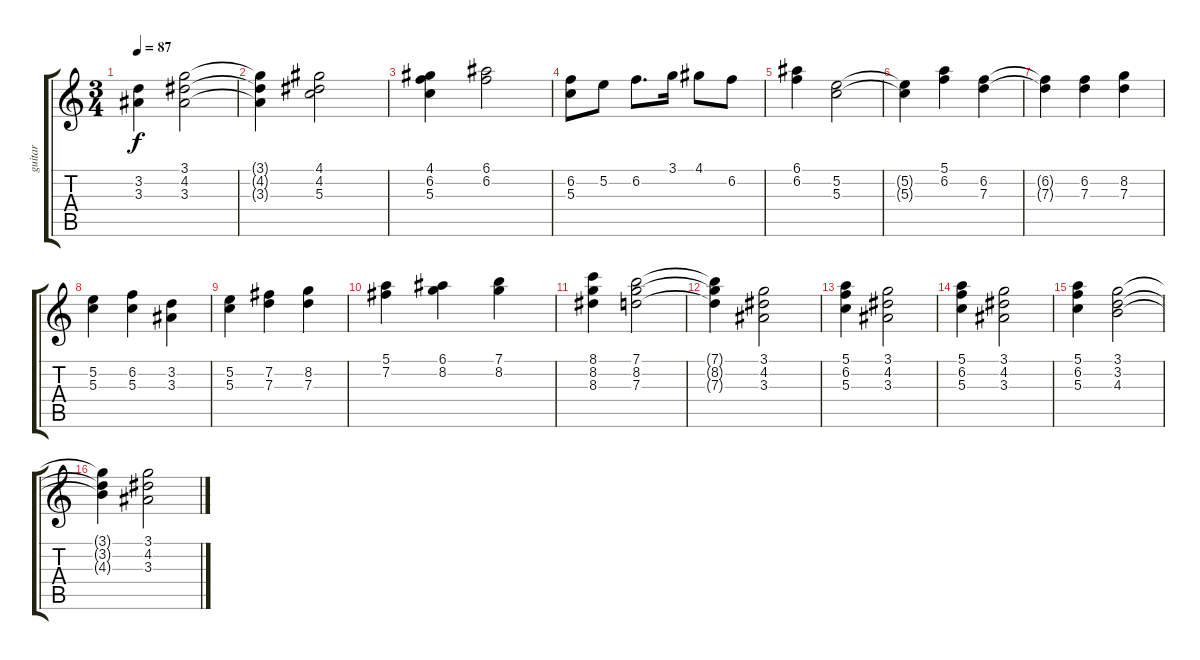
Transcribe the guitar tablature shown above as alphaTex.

\track ("guitar" "guitar") {instrument acousticguitarnylon}
\staff {score tabs}
\tuning (E4 B3 G3 D3 A2 E2) {hide}
\ts (3 4)
\tempo 87
\clef g2
\ks c
(3.2 3.3).4{dy f} (3.1 4.2 3.3).2 |
(3.1{t} 4.2{t} 3.3{t}).4 (4.1 4.2 5.3).2 |
(4.1 6.2 5.3).4 (6.1 6.2).2 |
(6.2 5.3).8 5.2.8 6.2.8{d} 3.1.16 4.1.8 6.2.8 |
(6.1 6.2).4 (5.2 5.3).2 |
(5.2{t} 5.3{t}).4 (5.1 6.2).4 (6.2 7.3).4 |
(6.2{t} 7.3{t}).4 (6.2 7.3).4 (8.2 7.3).4 |
(5.2 5.3).4 (6.2 5.3).4 (3.2 3.3).4 |
(5.2 5.3).4 (7.2 7.3).4 (8.2 7.3).4 |
(5.1 7.2).4 (6.1 8.2).4 (7.1 8.2).4 |
(8.1 8.2 8.3).4 (7.1 8.2 7.3).2 |
(7.1{t} 8.2{t} 7.3{t}).4 (3.1 4.2 3.3).2 |
(5.1 6.2 5.3).4 (3.1 4.2 3.3).2 |
(5.1 6.2 5.3).4 (3.1 4.2 3.3).2 |
(5.1 6.2 5.3).4 (3.1 3.2 4.3).2 |
(3.1{t} 3.2{t} 4.3{t}).4 (3.1 4.2 3.3).2
